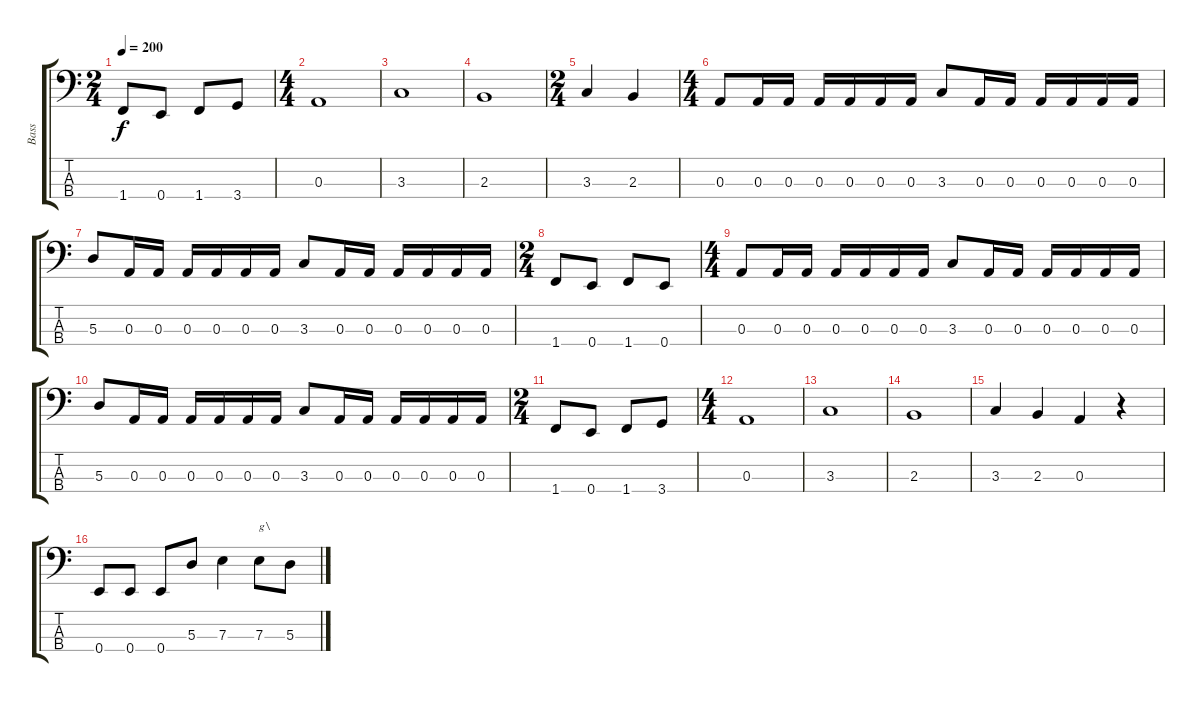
\track ("Bass" "Bass") {instrument electricbasspick}
\staff {score tabs}
\tuning (G2 D2 A1 E1) {hide}
\ts (2 4)
\tempo 200
\clef f4
\ks c
1.4.8{dy f} 0.4.8 1.4.8 3.4.8 |
\ts (4 4)
0.3.1 |
3.3.1 |
2.3.1 |
\ts (2 4)
3.3.4 2.3.4 |
\ts (4 4)
0.3.8 0.3.16 0.3.16 0.3.16 0.3.16 0.3.16 0.3.16 3.3.8 0.3.16 0.3.16 0.3.16 0.3.16 0.3.16 0.3.16 |
5.3.8 0.3.16 0.3.16 0.3.16 0.3.16 0.3.16 0.3.16 3.3.8 0.3.16 0.3.16 0.3.16 0.3.16 0.3.16 0.3.16 |
\ts (2 4)
1.4.8 0.4.8 1.4.8 0.4.8 |
\ts (4 4)
0.3.8 0.3.16 0.3.16 0.3.16 0.3.16 0.3.16 0.3.16 3.3.8 0.3.16 0.3.16 0.3.16 0.3.16 0.3.16 0.3.16 |
5.3.8 0.3.16 0.3.16 0.3.16 0.3.16 0.3.16 0.3.16 3.3.8 0.3.16 0.3.16 0.3.16 0.3.16 0.3.16 0.3.16 |
\ts (2 4)
1.4.8 0.4.8 1.4.8 3.4.8 |
\ts (4 4)
0.3.1 |
3.3.1 |
2.3.1 |
3.3.4 2.3.4 0.3.4 r.4 |
0.4.8 0.4.8 0.4.8 5.3.8 7.3.4 7.3.8{txt "g\\"} 5.3.8
